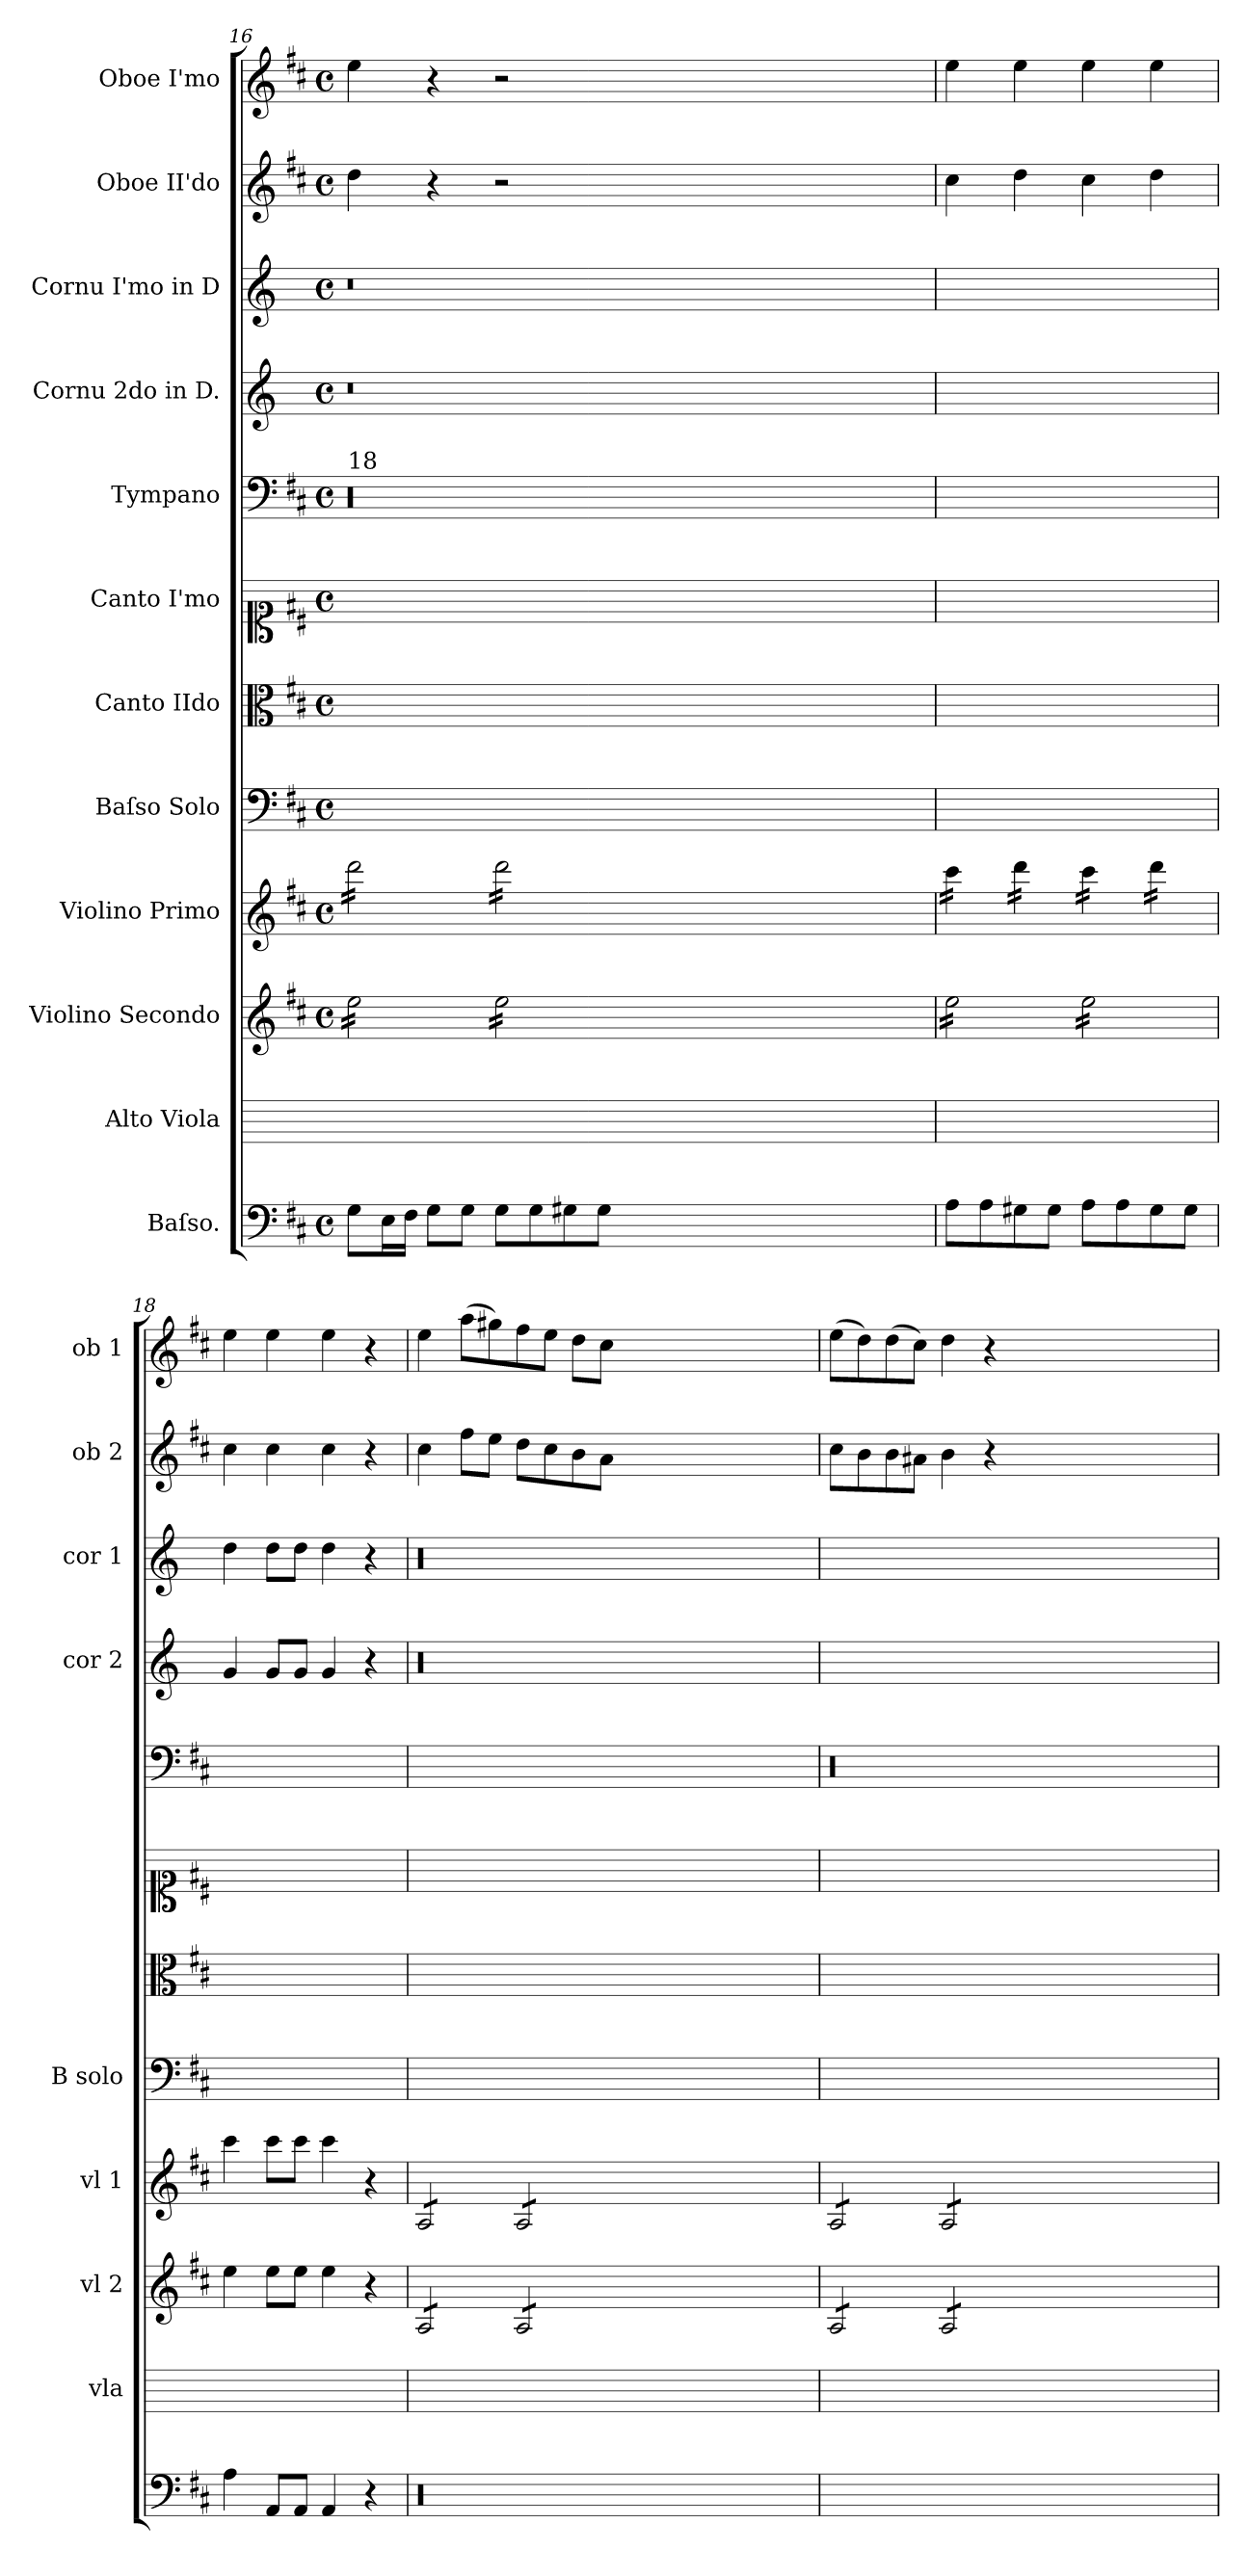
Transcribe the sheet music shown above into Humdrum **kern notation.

**kern	**kern	**kern	**dynam	**kern	**dynam	**kern	**kern	**kern	**kern	**kern	**kern	**kern	**kern
*part12	*part11	*part10	*part10	*part9	*part9	*part8	*part7	*part6	*part5	*part4	*part3	*part2	*part1
*staff12	*staff11	*staff10	*staff10	*staff9	*staff9	*staff8	*staff7	*staff6	*staff5	*staff4	*staff3	*staff2	*staff1
*I"Baſso.	*I"Alto Viola	*I"Violino Secondo	*	*I"Violino Primo	*	*I"Baſso Solo	*I"Canto IIdo	*I"Canto I'mo	*I"Tympano	*I"Cornu 2do in D.	*I"Cornu I'mo in D	*I"Oboe II'do	*I"Oboe I'mo
*	*I'vla	*I'vl 2	*	*I'vl 1	*	*I'B solo	*	*	*	*I'cor 2	*I'cor 1	*I'ob 2	*I'ob 1
*clefF4	*	*clefG2	*	*clefG2	*	*clefF4	*clefC3	*clefC1	*clefF4	*clefG2	*clefG2	*clefG2	*clefG2
*	*	*	*	*	*	*	*	*	*	*ITrd6c10	*ITrd6c10	*	*
*k[f#c#]	*	*k[f#c#]	*	*k[f#c#]	*	*k[f#c#]	*k[f#c#]	*k[f#c#]	*k[f#c#]	*k[f#c#]	*k[f#c#]	*k[f#c#]	*k[f#c#]
*D:	*	*D:	*	*D:	*	*D:	*D:	*D:	*D:	*	*	*D:	*D:
*M4/4	*	*M4/4	*	*M4/4	*	*M4/4	*M4/4	*M4/4	*M4/4	*M4/4	*M4/4	*M4/4	*M4/4
*met(c)	*	*met(c)	*	*met(c)	*	*met(c)	*met(c)	*met(c)	*met(c)	*met(c)	*met(c)	*met(c)	*met(c)
=16	=16	=16	=16	=16	=16	=16	=16	=16	=16	=16	=16	=16	=16
!	!	!	!	!	!	!	!	!	!LO:TX:a:t=18	!	!	!	!
*	*	*tremolo	*	*	*	*	*	*	*	*	*	*	*
*	*	*	*	*tremolo	*	*	*	*	*	*	*	*	*
8G\L	1ryy	16ee\LL	.	16ddd\LL	.	1ryy	1ryy	1ryy	00r	0r	0r	4dd\	4ee\
.	.	16ee\	.	16ddd\	.	.	.	.	.	.	.	.	.
16E\L	.	16ee\	.	16ddd\	.	.	.	.	.	.	.	.	.
16F#\JJ	.	16ee\	.	16ddd\	.	.	.	.	.	.	.	.	.
8G\L	.	16ee\	.	16ddd\	.	.	.	.	.	.	.	4r	4r
.	.	16ee\	.	16ddd\	.	.	.	.	.	.	.	.	.
8G\J	.	16ee\	.	16ddd\	.	.	.	.	.	.	.	.	.
.	.	16ee\JJ	.	16ddd\JJ	.	.	.	.	.	.	.	.	.
8G\L	.	16ee\LL	.	16ddd\LL	.	.	.	.	.	.	.	2r	2r
.	.	16ee\	.	16ddd\	.	.	.	.	.	.	.	.	.
8G\	.	16ee\	.	16ddd\	.	.	.	.	.	.	.	.	.
.	.	16ee\	.	16ddd\	.	.	.	.	.	.	.	.	.
8G#X\	.	16ee\	.	16ddd\	.	.	.	.	.	.	.	.	.
.	.	16ee\	.	16ddd\	.	.	.	.	.	.	.	.	.
8G#\J	.	16ee\	.	16ddd\	.	.	.	.	.	.	.	.	.
.	.	16ee\JJ	.	16ddd\JJ	.	.	.	.	.	.	.	.	.
0.ryy	0.ryy	0.ryy	.	0.ryy	.	0.ryy	0.ryy	0.ryy	.	.	.	0.ryy	0.ryy
.	.	.	.	.	.	.	.	.	.	0ryy	0ryy	.	.
=17	=17	=17	=17	=17	=17	=17	=17	=17	=17	=17	=17	=17	=17
8A\L	1ryy	16ee\LL	.	16ccc#\LL	.	1ryy	1ryy	1ryy	1ryy	1ryy	1ryy	4cc#\	4ee\
.	.	16ee\	.	16ccc#\	.	.	.	.	.	.	.	.	.
8A\	.	16ee\	.	16ccc#\	.	.	.	.	.	.	.	.	.
.	.	16ee\	.	16ccc#\JJ	.	.	.	.	.	.	.	.	.
8G#X\	.	16ee\	.	16ddd\LL	.	.	.	.	.	.	.	4dd\	4ee\
.	.	16ee\	.	16ddd\	.	.	.	.	.	.	.	.	.
8G#\J	.	16ee\	.	16ddd\	.	.	.	.	.	.	.	.	.
.	.	16ee\JJ	.	16ddd\JJ	.	.	.	.	.	.	.	.	.
8A\L	.	16ee\LL	.	16ccc#\LL	.	.	.	.	.	.	.	4cc#\	4ee\
.	.	16ee\	.	16ccc#\	.	.	.	.	.	.	.	.	.
8A\	.	16ee\	.	16ccc#\	.	.	.	.	.	.	.	.	.
.	.	16ee\	.	16ccc#\JJ	.	.	.	.	.	.	.	.	.
8G#\	.	16ee\	.	16ddd\LL	.	.	.	.	.	.	.	4dd\	4ee\
.	.	16ee\	.	16ddd\	.	.	.	.	.	.	.	.	.
8G#\J	.	16ee\	.	16ddd\	.	.	.	.	.	.	.	.	.
.	.	16ee\JJ	.	16ddd\JJ	.	.	.	.	.	.	.	.	.
*	*	*	*	*Xtremolo	*	*	*	*	*	*	*	*	*
*	*	*Xtremolo	*	*	*	*	*	*	*	*	*	*	*
=18	=18	=18	=18	=18	=18	=18	=18	=18	=18	=18	=18	=18	=18
4A\	1ryy	4ee\	.	4ccc#\	.	1ryy	1ryy	1ryy	1ryy	4A/	4e\	4cc#\	4ee\
8AA/L	.	8ee\L	.	8ccc#\L	.	.	.	.	.	8A/L	8e\L	4cc#\	4ee\
8AA/J	.	8ee\J	.	8ccc#\J	.	.	.	.	.	8A/J	8e\J	.	.
4AA/	.	4ee\	.	4ccc#\	.	.	.	.	.	4A/	4e\	4cc#\	4ee\
4r	.	4r	.	4r	.	.	.	.	.	4r	4r	4r	4r
=19	=19	=19	=19	=19	=19	=19	=19	=19	=19	=19	=19	=19	=19
!	!	!	!LO:DY:rj	!	!LO:DY:a	!	!	!	!	!	!	!	!
*	*	*tremolo	*	*	*	*	*	*	*	*	*	*	*
*	*	*	*	*tremolo	*	*	*	*	*	*	*	*	*
00r	1ryy	8A/L	p&colon;	8A/L	p&colon;	1ryy	1ryy	1ryy	00ryy	00r	00r	4cc#\	4ee\
.	.	8A/	.	8A/	.	.	.	.	.	.	.	.	.
.	.	8A/	.	8A/	.	.	.	.	.	.	.	8ff#\L	(8aa\L
.	.	8A/J	.	8A/J	.	.	.	.	.	.	.	8ee\J	8gg#X\)
.	.	8A/L	.	8A/L	.	.	.	.	.	.	.	8dd\L	8ff#\
.	.	8A/	.	8A/	.	.	.	.	.	.	.	8cc#\	8ee\J
.	.	8A/	.	8A/	.	.	.	.	.	.	.	8b\	8dd\L
.	.	8A/J	.	8A/J	.	.	.	.	.	.	.	8a\J	8cc#\J
.	0.ryy	0.ryy	.	0.ryy	.	0.ryy	0.ryy	0.ryy	.	.	.	0.ryy	0.ryy
=20	=20	=20	=20	=20	=20	=20	=20	=20	=20	=20	=20	=20	=20
00ryy	1ryy	8A/L	.	8A/L	.	1ryy	1ryy	1ryy	00r	00ryy	00ryy	8cc#\L	(8ee\L
.	.	8A/	.	8A/	.	.	.	.	.	.	.	8b\	8dd\)
.	.	8A/	.	8A/	.	.	.	.	.	.	.	8b\	(8dd\
.	.	8A/J	.	8A/J	.	.	.	.	.	.	.	8a#X\J	8cc#\J)
.	.	8A/L	.	8A/L	.	.	.	.	.	.	.	4b\	4dd\
.	.	8A/	.	8A/	.	.	.	.	.	.	.	.	.
.	.	8A/	.	8A/	.	.	.	.	.	.	.	4r	4r
.	.	8A/J	.	8A/J	.	.	.	.	.	.	.	.	.
*	*	*	*	*Xtremolo	*	*	*	*	*	*	*	*	*
*	*	*Xtremolo	*	*	*	*	*	*	*	*	*	*	*
.	0.ryy	0.ryy	.	0.ryy	.	0.ryy	0.ryy	0.ryy	.	.	.	0.ryy	0.ryy
=	=	=	=	=	=	=	=	=	=	=	=	=	=
*-	*-	*-	*-	*-	*-	*-	*-	*-	*-	*-	*-	*-	*-
